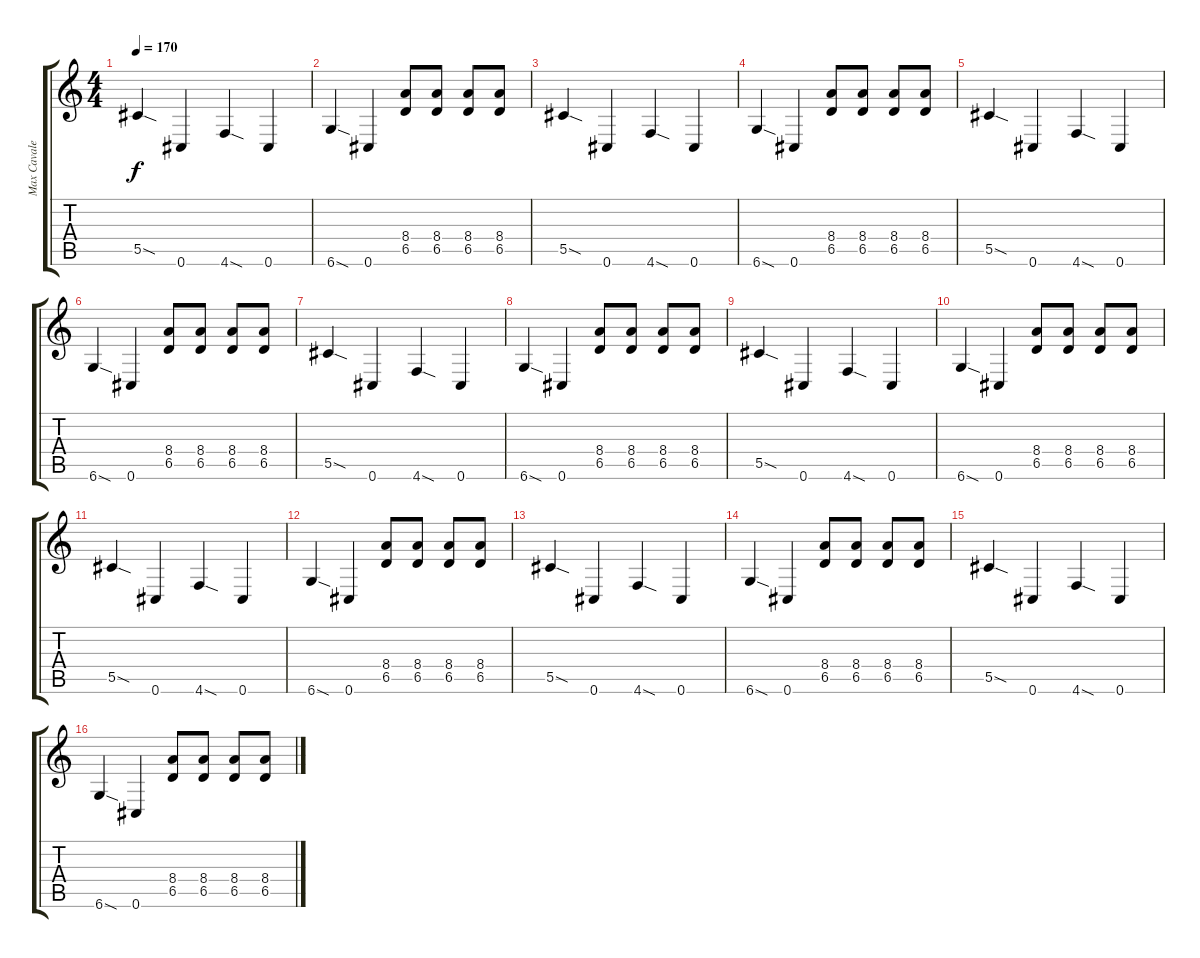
\track ("Max Cavalera" "Max Cavale") {instrument overdrivenguitar}
\staff {score tabs}
\tuning (Eb4 Bb3 Gb3 Db3 Ab2 Db2) {hide}
\ts (4 4)
\tempo 170
\clef g2
\ks c
5.5{sod}.4{dy f} 0.6.4 4.6{sod}.4 0.6.4 |
6.6{sod}.4 0.6.4 (8.4 6.5).8 (8.4 6.5).8 (8.4 6.5).8 (8.4 6.5).8 |
5.5{sod}.4 0.6.4 4.6{sod}.4 0.6.4 |
6.6{sod}.4 0.6.4 (8.4 6.5).8 (8.4 6.5).8 (8.4 6.5).8 (8.4 6.5).8 |
5.5{sod}.4 0.6.4 4.6{sod}.4 0.6.4 |
6.6{sod}.4 0.6.4 (8.4 6.5).8 (8.4 6.5).8 (8.4 6.5).8 (8.4 6.5).8 |
5.5{sod}.4 0.6.4 4.6{sod}.4 0.6.4 |
6.6{sod}.4 0.6.4 (8.4 6.5).8 (8.4 6.5).8 (8.4 6.5).8 (8.4 6.5).8 |
5.5{sod}.4 0.6.4 4.6{sod}.4 0.6.4 |
6.6{sod}.4 0.6.4 (8.4 6.5).8 (8.4 6.5).8 (8.4 6.5).8 (8.4 6.5).8 |
5.5{sod}.4 0.6.4 4.6{sod}.4 0.6.4 |
6.6{sod}.4 0.6.4 (8.4 6.5).8 (8.4 6.5).8 (8.4 6.5).8 (8.4 6.5).8 |
5.5{sod}.4 0.6.4 4.6{sod}.4 0.6.4 |
6.6{sod}.4 0.6.4 (8.4 6.5).8 (8.4 6.5).8 (8.4 6.5).8 (8.4 6.5).8 |
5.5{sod}.4 0.6.4 4.6{sod}.4 0.6.4 |
6.6{sod}.4 0.6.4 (8.4 6.5).8 (8.4 6.5).8 (8.4 6.5).8 (8.4 6.5).8
